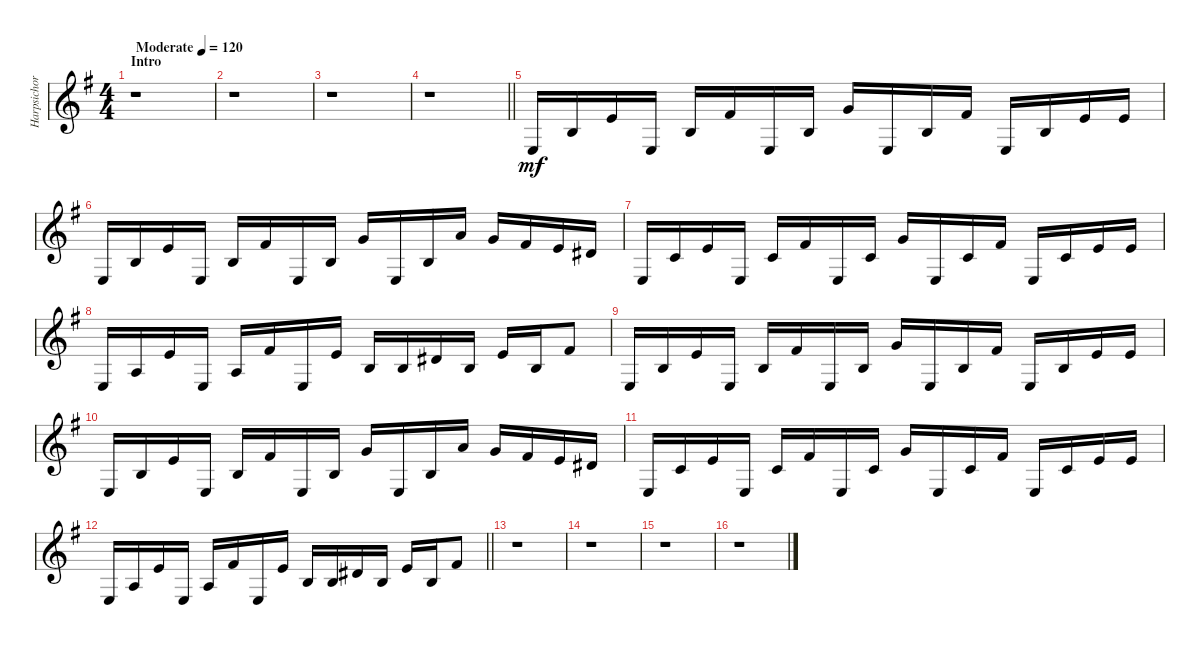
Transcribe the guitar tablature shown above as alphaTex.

\track ("Harpsichord" "Harpsichor") {instrument harpsichord}
\staff {score}
\tuning (E4 B3 G3 D3 A2 E2) {hide}
\ts (4 4)
\section ("" "Intro")
\tempo (120 "Moderate")
\clef g2
\ks eminor
r.1{dy mf instrument harpsichord} |
r.1 |
r.1 |
\barLineRight lightlight
r.1 |
\section ("" "")
12.6.16 14.5.16 14.4.16 12.6.16 14.5.16 16.4.16 12.6.16 14.5.16 17.4.16 12.6.16 14.5.16 16.4.16 12.6.16 14.5.16 14.4.16 14.4.16 |
12.6.16 14.5.16 14.4.16 12.6.16 14.5.16 16.4.16 12.6.16 14.5.16 17.4.16 12.6.16 14.5.16 14.3.16 12.3.16 11.3.16 14.4.16 13.4.16 |
12.6.16 15.5.16 14.4.16 12.6.16 15.5.16 16.4.16 12.6.16 15.5.16 17.4.16 12.6.16 15.5.16 16.4.16 12.6.16 15.5.16 14.4.16 14.4.16 |
12.6.16 12.5.16 14.4.16 12.6.16 12.5.16 16.4.16 12.6.16 14.4.16 14.5.16 14.5.16 13.4.16 14.5.16 14.4.16 14.5.16 16.4.8 |
12.6.16 14.5.16 14.4.16 12.6.16 14.5.16 16.4.16 12.6.16 14.5.16 17.4.16 12.6.16 14.5.16 16.4.16 12.6.16 14.5.16 14.4.16 14.4.16 |
12.6.16 14.5.16 14.4.16 12.6.16 14.5.16 16.4.16 12.6.16 14.5.16 17.4.16 12.6.16 14.5.16 14.3.16 12.3.16 11.3.16 14.4.16 13.4.16 |
12.6.16 15.5.16 14.4.16 12.6.16 15.5.16 16.4.16 12.6.16 15.5.16 17.4.16 12.6.16 15.5.16 16.4.16 12.6.16 15.5.16 14.4.16 14.4.16 |
\barLineRight lightlight
12.6.16 12.5.16 14.4.16 12.6.16 12.5.16 16.4.16 12.6.16 14.4.16 14.5.16 14.5.16 13.4.16 14.5.16 14.4.16 14.5.16 16.4.8 |
\section ("" "")
r.1 |
r.1 |
r.1 |
r.1
